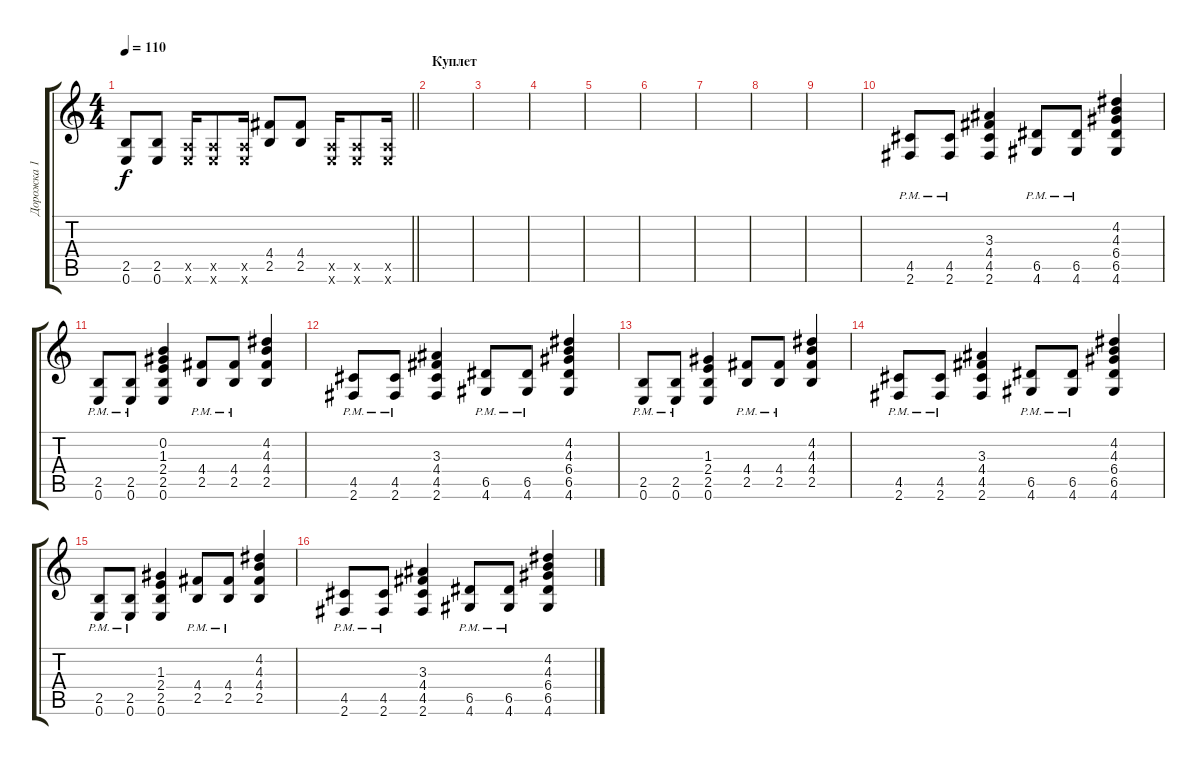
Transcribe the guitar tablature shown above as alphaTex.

\track ("Дорожка 1" "Дорожка 1") {instrument distortionguitar}
\staff {score tabs}
\tuning (E4 B3 G3 D3 A2 E2) {hide}
\ts (4 4)
\tempo 110
\clef g2
\barLineRight lightlight
\ks c
(2.5 0.6).8{dy f} (2.5 0.6).8 (0.5{x} 0.6{x}).16 (0.5{x} 0.6{x}).8 (0.5{x} 0.6{x}).16 (4.4 2.5).8 (4.4 2.5).8 (0.5{x} 0.6{x}).16 (0.5{x} 0.6{x}).8 (0.5{x} 0.6{x}).16 |
\section ("" "Куплет")
|
|
|
|
|
|
|
|
(4.5{pm} 2.6{pm}).8 (4.5{pm} 2.6{pm}).8 (3.3 4.4 4.5 2.6).4 (6.5{pm} 4.6{pm}).8 (6.5{pm} 4.6{pm}).8 (4.2 4.3 6.4 6.5 4.6).4 |
(2.5{pm} 0.6{pm}).8 (2.5{pm} 0.6{pm}).8 (0.2 1.3 2.4 2.5 0.6).4 (4.4{pm} 2.5{pm}).8 (4.4{pm} 2.5{pm}).8 (4.2 4.3 4.4 2.5).4 |
(4.5{pm} 2.6{pm}).8 (4.5{pm} 2.6{pm}).8 (3.3 4.4 4.5 2.6).4 (6.5{pm} 4.6{pm}).8 (6.5{pm} 4.6{pm}).8 (4.2 4.3 6.4 6.5 4.6).4 |
(2.5{pm} 0.6{pm}).8 (2.5{pm} 0.6{pm}).8 (1.3 2.4 2.5 0.6).4 (4.4{pm} 2.5{pm}).8 (4.4{pm} 2.5{pm}).8 (4.2 4.3 4.4 2.5).4 |
(4.5{pm} 2.6{pm}).8 (4.5{pm} 2.6{pm}).8 (3.3 4.4 4.5 2.6).4 (6.5{pm} 4.6{pm}).8 (6.5{pm} 4.6{pm}).8 (4.2 4.3 6.4 6.5 4.6).4 |
(2.5{pm} 0.6{pm}).8 (2.5{pm} 0.6{pm}).8 (1.3 2.4 2.5 0.6).4 (4.4{pm} 2.5{pm}).8 (4.4{pm} 2.5{pm}).8 (4.2 4.3 4.4 2.5).4 |
(4.5{pm} 2.6{pm}).8 (4.5{pm} 2.6{pm}).8 (3.3 4.4 4.5 2.6).4 (6.5{pm} 4.6{pm}).8 (6.5{pm} 4.6{pm}).8 (4.2 4.3 6.4 6.5 4.6).4
